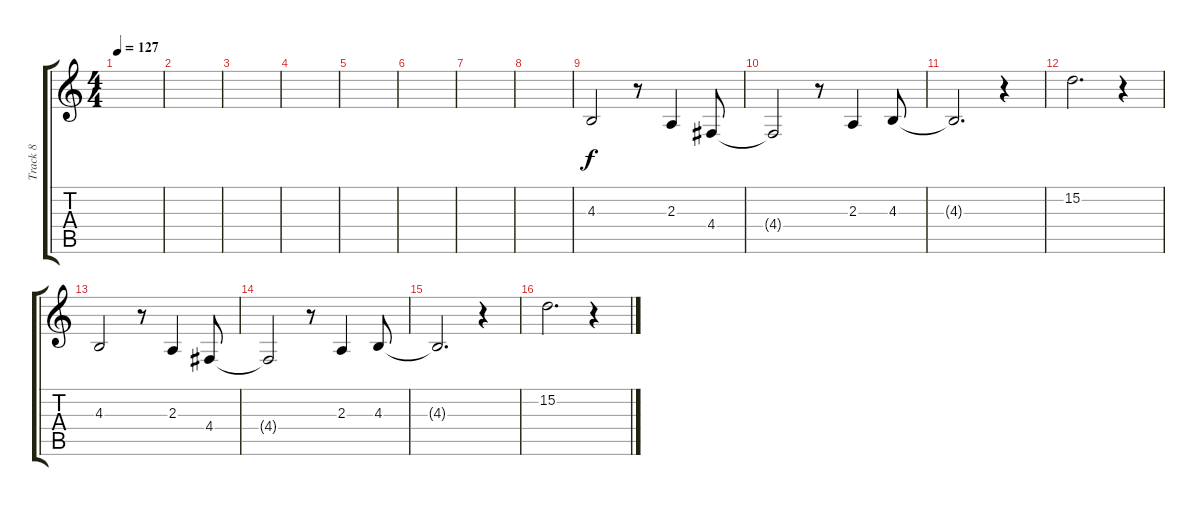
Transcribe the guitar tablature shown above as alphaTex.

\track ("Track 8" "Track 8") {instrument drawbarorgan}
\staff {score tabs}
\tuning (E4 B3 G3 D3 A2 E2) {hide}
\ts (4 4)
\tempo 127
\clef g2
\ks c
|
|
|
|
|
|
|
|
4.3.2 r.8 2.3.4 4.4.8 |
4.4{t}.2 r.8 2.3.4 4.3.8 |
4.3{t}.2{d} r.4 |
15.2.2{d} r.4 |
4.3.2 r.8 2.3.4 4.4.8 |
4.4{t}.2 r.8 2.3.4 4.3.8 |
4.3{t}.2{d} r.4 |
15.2.2{d} r.4
